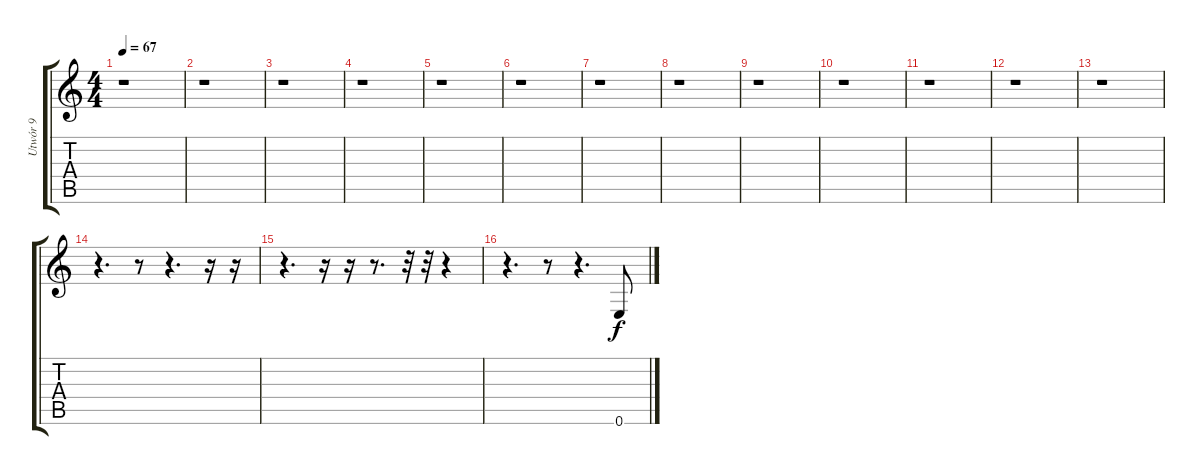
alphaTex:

\track ("Utwór 9" "Utwór 9") {instrument fretlessbass}
\staff {score tabs}
\tuning (E4 B3 G3 D3 A2 E2) {hide}
\ts (4 4)
\tempo 67
\clef g2
\ks c
r.1{dy f} |
r.1 |
r.1 |
r.1 |
r.1 |
r.1 |
r.1 |
r.1 |
r.1 |
r.1 |
r.1 |
r.1 |
r.1 |
r.4{d} r.8 r.4{d} r.16 r.16 |
r.4{d} r.16 r.16 r.8{d} r.32 r.32 r.4 |
r.4{d} r.8 r.4{d} 0.6.8
